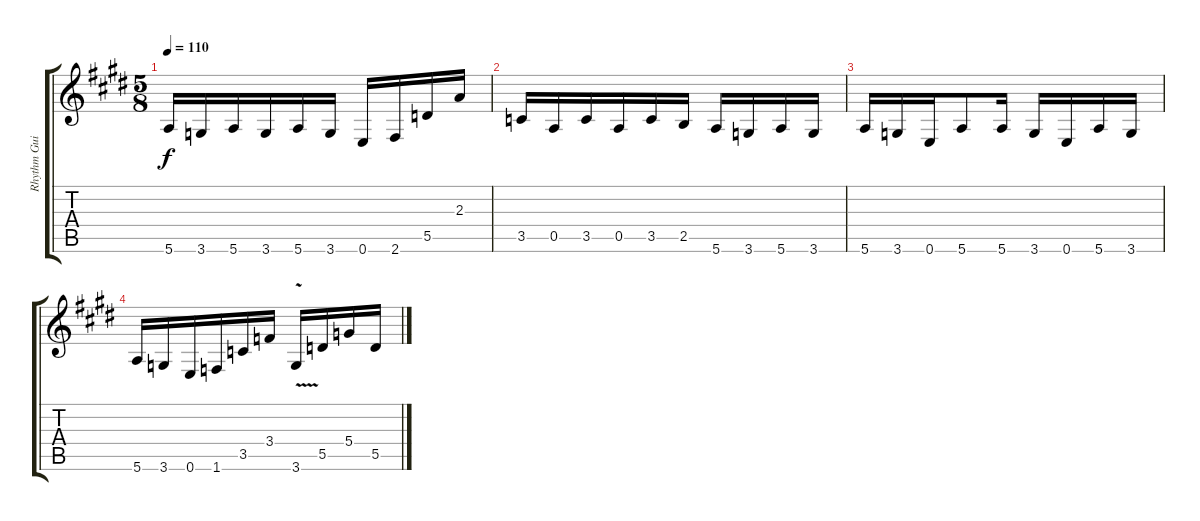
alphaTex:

\track ("Rhythm Guitar 1" "Rhythm Gui") {instrument overdrivenguitar}
\staff {score tabs}
\tuning (E4 B3 G3 D3 A2 E2) {hide}
\ts (5 8)
\tempo 110
\clef g2
\ks e
5.6.16{dy f} 3.6.16 5.6.16 3.6.16 5.6.16 3.6.16 0.6.16 2.6.16 5.5.16 2.3.16 |
3.5.16 0.5.16 3.5.16 0.5.16 3.5.16 2.5.16 5.6.16 3.6.16 5.6.16 3.6.16 |
5.6.16 3.6.16 0.6.16 5.6.8 5.6.16 3.6.16 0.6.16 5.6.16 3.6.16 |
5.6.16 3.6.16 0.6.16 1.6.16 3.5.16 3.4.16 3.6{v}.16 5.5.16 5.4.16 5.5.16
